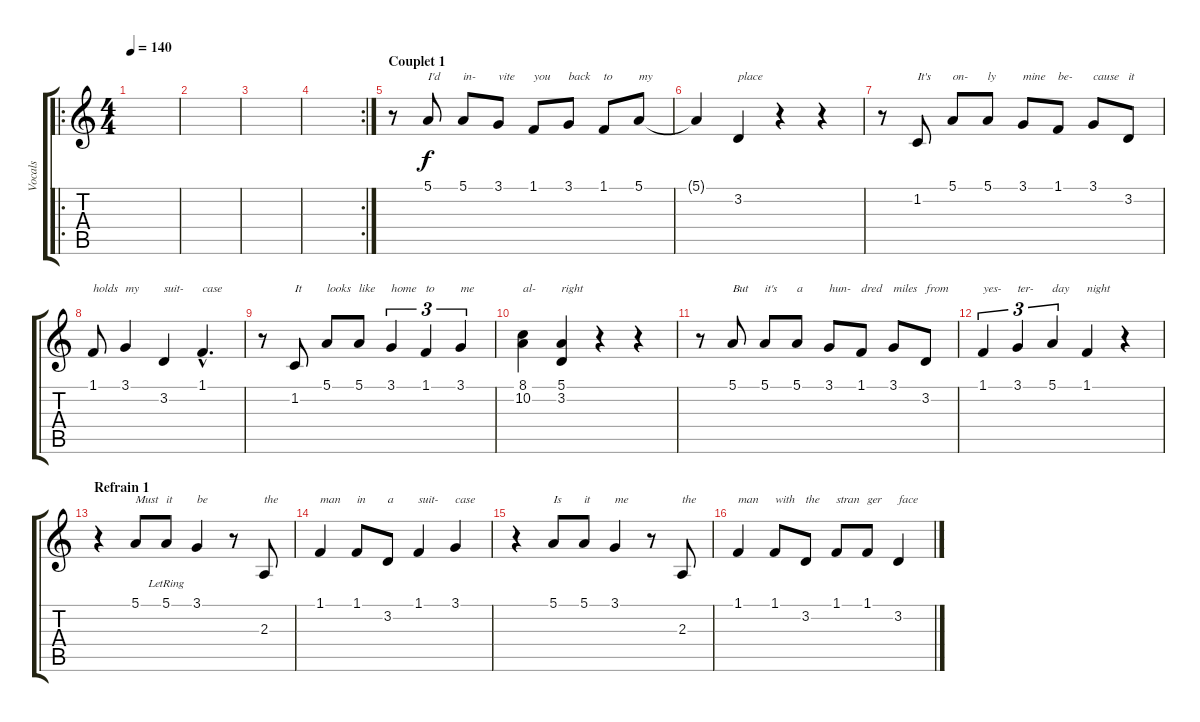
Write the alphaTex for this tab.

\track ("Vocals" "Vocals") {instrument clarinet}
\staff {score tabs}
\tuning (E4 B3 G3 D3 A2 E2) {hide}
\ro
\ts (4 4)
\tempo 140
\clef g2
\ks c
|
|
|
\rc 2
|
\section ("" "Couplet 1")
r.8 5.1.8{txt "I'd"} 5.1.8{txt "in-"} 3.1.8{txt "vite"} 1.1.8{txt "you"} 3.1.8{txt "back"} 1.1.8{txt "to"} 5.1.8{txt "my"} |
5.1{t}.4 3.2.4{txt "place"} r.4 r.4 |
r.8 1.2.8{txt "It's"} 5.1.8{txt "on-"} 5.1.8{txt "ly"} 3.1.8{txt "mine"} 1.1.8{txt "be-"} 3.1.8{txt "cause"} 3.2.8{txt "it"} |
1.1.8{txt "holds"} 3.1.4{txt "my"} 3.2.4{txt "suit-"} 1.1{hac}.4{d txt "case"} |
r.8 1.2.8{txt "It"} 5.1.8{txt "looks"} 5.1.8{txt "like"} 3.1.4{tu (3 2) txt "home"} 1.1.4{tu (3 2) txt "to"} 3.1.4{tu (3 2) txt "me"} |
(8.1 10.2).4{txt "al-"} (5.1 3.2).4{txt "right"} r.4 r.4 |
r.8 5.1.8{txt "But"} 5.1.8{txt "it's"} 5.1.8{txt "a"} 3.1.8{txt "hun-"} 1.1.8{txt "dred"} 3.1.8{txt "miles"} 3.2.8{txt "from"} |
1.1.4{tu (3 2) txt "yes-"} 3.1.4{tu (3 2) txt "ter-"} 5.1.4{tu (3 2) txt "day"} 1.1.4{txt "night"} r.4 |
\section ("" "Refrain 1")
r.4 5.1.8{txt "Must"} 5.1{lr}.8{txt "it"} 3.1.4{txt "be"} r.8 2.3.8{txt "the"} |
1.1.4{txt "man"} 1.1.8{txt "in"} 3.2.8{txt "a"} 1.1.4{txt "suit-"} 3.1.4{txt "case"} |
r.4 5.1.8{txt "Is"} 5.1.8{txt "it"} 3.1.4{txt "me"} r.8 2.3.8{txt "the"} |
1.1.4{txt "man"} 1.1.8{txt "with"} 3.2.8{txt "the"} 1.1.8{txt "stran"} 1.1.8{txt "ger"} 3.2.4{txt "face"}
